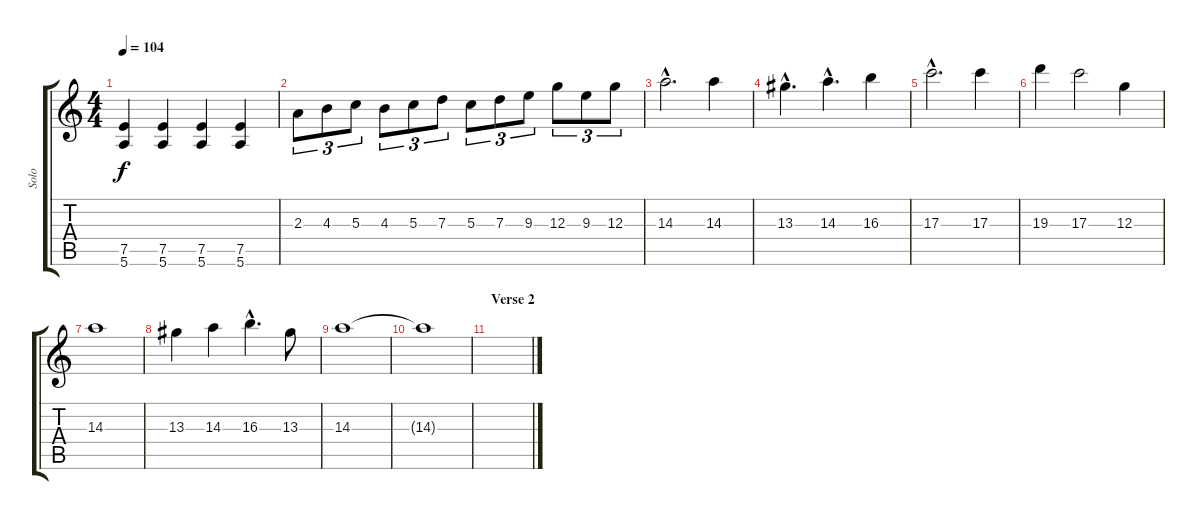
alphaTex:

\track ("Solo" "Solo") {instrument distortionguitar}
\staff {score tabs}
\tuning (E4 B3 G3 D3 A2 E2) {hide}
\ts (4 4)
\tempo 104
\clef g2
\ks c
(7.5 5.6).4{dy f} (7.5 5.6).4 (7.5 5.6).4 (7.5 5.6).4 |
2.3.8{tu (3 2)} 4.3.8{tu (3 2)} 5.3.8{tu (3 2)} 4.3.8{tu (3 2)} 5.3.8{tu (3 2)} 7.3.8{tu (3 2)} 5.3.8{tu (3 2)} 7.3.8{tu (3 2)} 9.3.8{tu (3 2)} 12.3.8{tu (3 2)} 9.3.8{tu (3 2)} 12.3.8{tu (3 2)} |
14.3{hac}.2{d} 14.3.4 |
13.3{hac}.4{d} 14.3{hac}.4{d} 16.3.4 |
17.3{hac}.2{d} 17.3.4 |
19.3.4 17.3.2 12.3.4 |
14.3.1 |
13.3.4 14.3.4 16.3{hac}.4{d} 13.3.8 |
14.3.1 |
14.3{t}.1 |
\section ("" "Verse 2")
